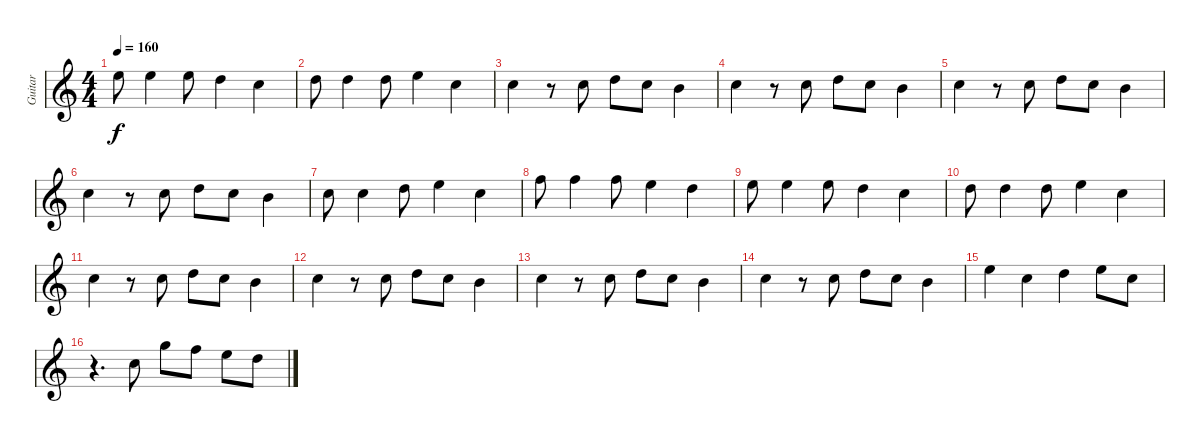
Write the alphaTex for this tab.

\track ("Guitar" "Guitar") {instrument acousticguitarsteel}
\staff {score}
\tuning (E4 B3 G3 D3 A2 E2) {hide}
\ts (4 4)
\tempo 160
\clef g2
\ks c
0.1.8{dy f} 0.1.4 0.1.8 3.2.4 1.2.4 |
3.2.8 3.2.4 3.2.8 0.1.4 1.2.4 |
1.2.4 r.8 1.2.8 3.2.8 1.2.8 0.2.4 |
1.2.4 r.8 1.2.8 3.2.8 1.2.8 0.2.4 |
1.2.4 r.8 1.2.8 3.2.8 1.2.8 0.2.4 |
1.2.4 r.8 1.2.8 3.2.8 1.2.8 0.2.4 |
1.2.8 1.2.4 3.2.8 0.1.4 1.2.4 |
1.1.8 1.1.4 1.1.8 0.1.4 3.2.4 |
0.1.8 0.1.4 0.1.8 3.2.4 1.2.4 |
3.2.8 3.2.4 3.2.8 0.1.4 1.2.4 |
1.2.4 r.8 1.2.8 3.2.8 1.2.8 0.2.4 |
1.2.4 r.8 1.2.8 3.2.8 1.2.8 0.2.4 |
1.2.4 r.8 1.2.8 3.2.8 1.2.8 0.2.4 |
1.2.4 r.8 1.2.8 3.2.8 1.2.8 0.2.4 |
0.1.4 1.2.4 3.2.4 0.1.8 1.2.8 |
r.4{d} 1.2.8 3.1.8 1.1.8 0.1.8 3.2.8
